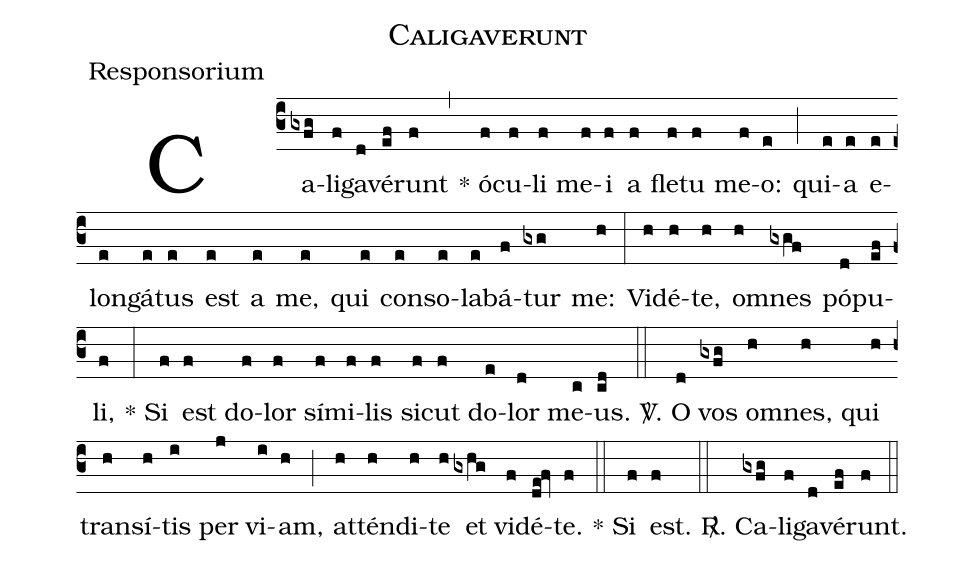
name:Caligaverunt;
office-part:Responsorium;
%%
(c3)Ca(gxfg)li(f)ga(d)vé(ef)runt(f) (,) * ó(f)cu(f)li(f) me(f)i(f) a(f) fle(f)tu(f) me(f)o:(e) (;) qui(e)a(e) e(e)lon(e)gá(e)tus(e) est(e) a(e) me,(e) qui(e) con(e)so(e)la(e)bá(f)tur(gxg) me:(h) (:) Vi(h)dé(h)te,(h) o(h)mnes(gxgf) pó(d)pu(ef)li,(f) (:) * Si(f) est(f) do(f)lor(f) sí(f)mi(f)lis(f) si(f)cut(f) do(e)lor(d) me(c)us.(cd) (::) <sp>V/</sp>. O(d) vos(gxfg) o(h)mnes,(h) qui(h) tran(h)sí(h)tis(i) per(j) vi(i)am,(h) (;) at(h)tén(h)di(h)te(h) et(gxhg) vi(f)dé(de!fv)te.(f) (::) * Si(f) est.(f) (::) <sp>R/</sp>. Ca(gxfg)li(f)ga(d)vé(ef)runt.(f) (::)
